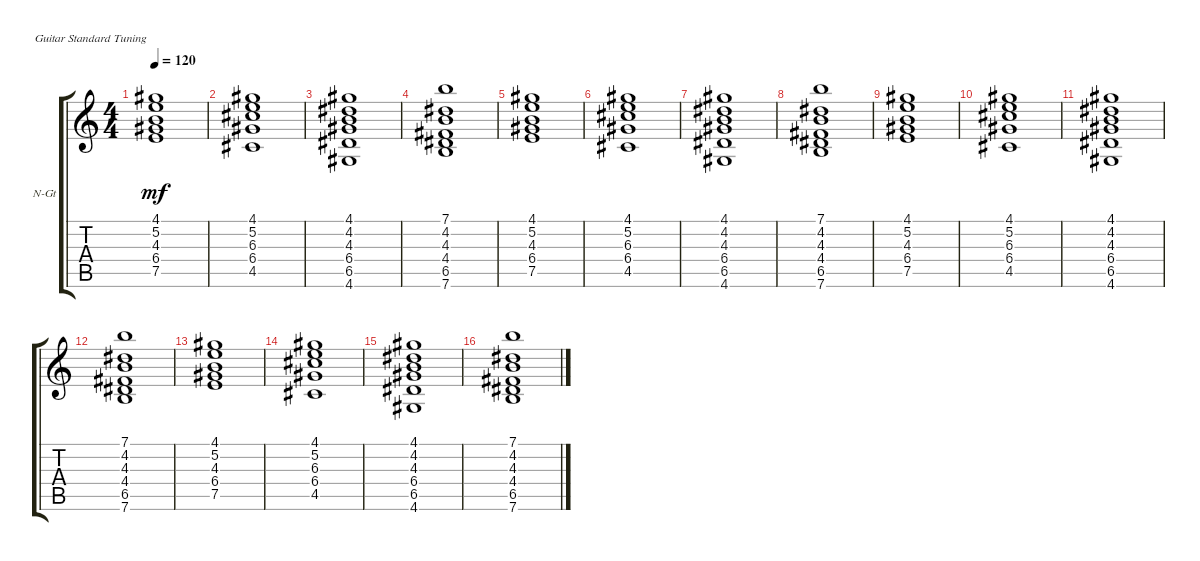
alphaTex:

\defaultSystemsLayout 4
\bracketExtendMode groupsimilarinstruments
\firstSystemTrackNameOrientation horizontal
\otherSystemsTrackNameOrientation horizontal
\track ("Nylon Guitar" "N-Gt") {instrument acousticguitarnylon}
\staff {score tabs}
\tuning (E4 B3 G3 D3 A2 E2)
\ts (4 4)
\tempo 120
\clef g2
\ks c
(4.1 5.2 4.3 6.4 7.5).1{dy mf} |
(4.1 5.2 6.4 6.3 4.5).1 |
(4.1 4.2 4.3 6.4 6.5 4.6).1 |
(7.1 7.6 6.5 4.4 4.3 4.2).1 |
(4.1 5.2 4.3 6.4 7.5).1 |
(4.1 5.2 6.4 6.3 4.5).1 |
(4.1 4.2 4.3 6.4 6.5 4.6).1 |
(7.1 7.6 6.5 4.4 4.3 4.2).1 |
(4.1 5.2 4.3 6.4 7.5).1 |
(4.1 5.2 6.4 6.3 4.5).1 |
(4.1 4.2 4.3 6.4 6.5 4.6).1 |
(7.1 7.6 6.5 4.4 4.3 4.2).1 |
(4.1 5.2 4.3 6.4 7.5).1 |
(4.1 5.2 6.4 6.3 4.5).1 |
(4.1 4.2 4.3 6.4 6.5 4.6).1 |
(7.1 7.6 6.5 4.4 4.3 4.2).1
